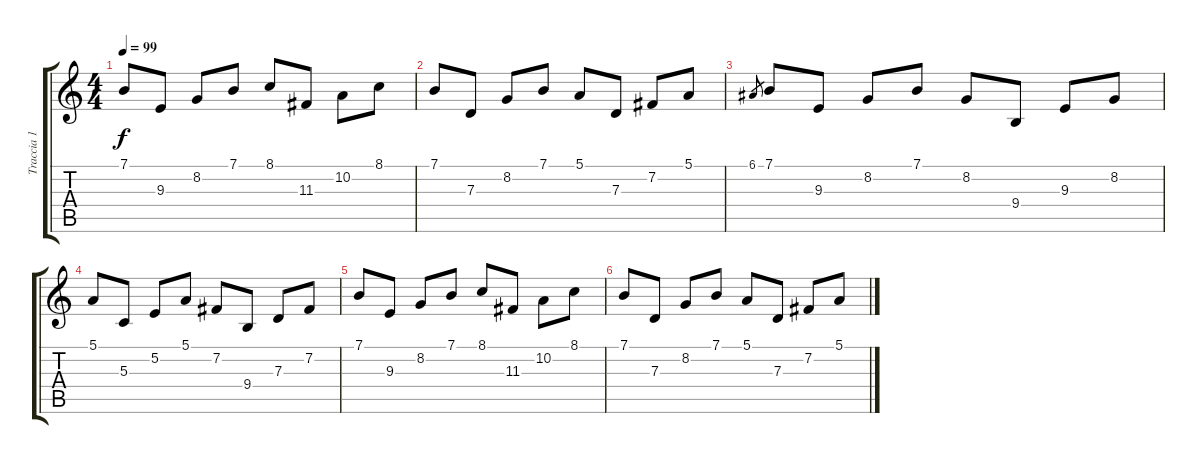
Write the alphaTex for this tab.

\track ("Traccia 1" "Traccia 1") {instrument drawbarorgan}
\staff {score tabs}
\tuning (E4 B3 G3 D3 A2 E2) {hide}
\ts (4 4)
\tempo 99
\clef g2
\ks c
7.1.8{dy f} 9.3.8 8.2.8 7.1.8 8.1.8 11.3.8 10.2.8 8.1.8 |
7.1.8 7.3.8 8.2.8 7.1.8 5.1.8 7.3.8 7.2.8 5.1.8 |
6.1.8{gr} 7.1.8 9.3.8 8.2.8 7.1.8 8.2.8 9.4.8 9.3.8 8.2.8 |
5.1.8 5.3.8 5.2.8 5.1.8 7.2.8 9.4.8 7.3.8 7.2.8 |
7.1.8 9.3.8 8.2.8 7.1.8 8.1.8 11.3.8 10.2.8 8.1.8 |
7.1.8 7.3.8 8.2.8 7.1.8 5.1.8 7.3.8 7.2.8 5.1.8
